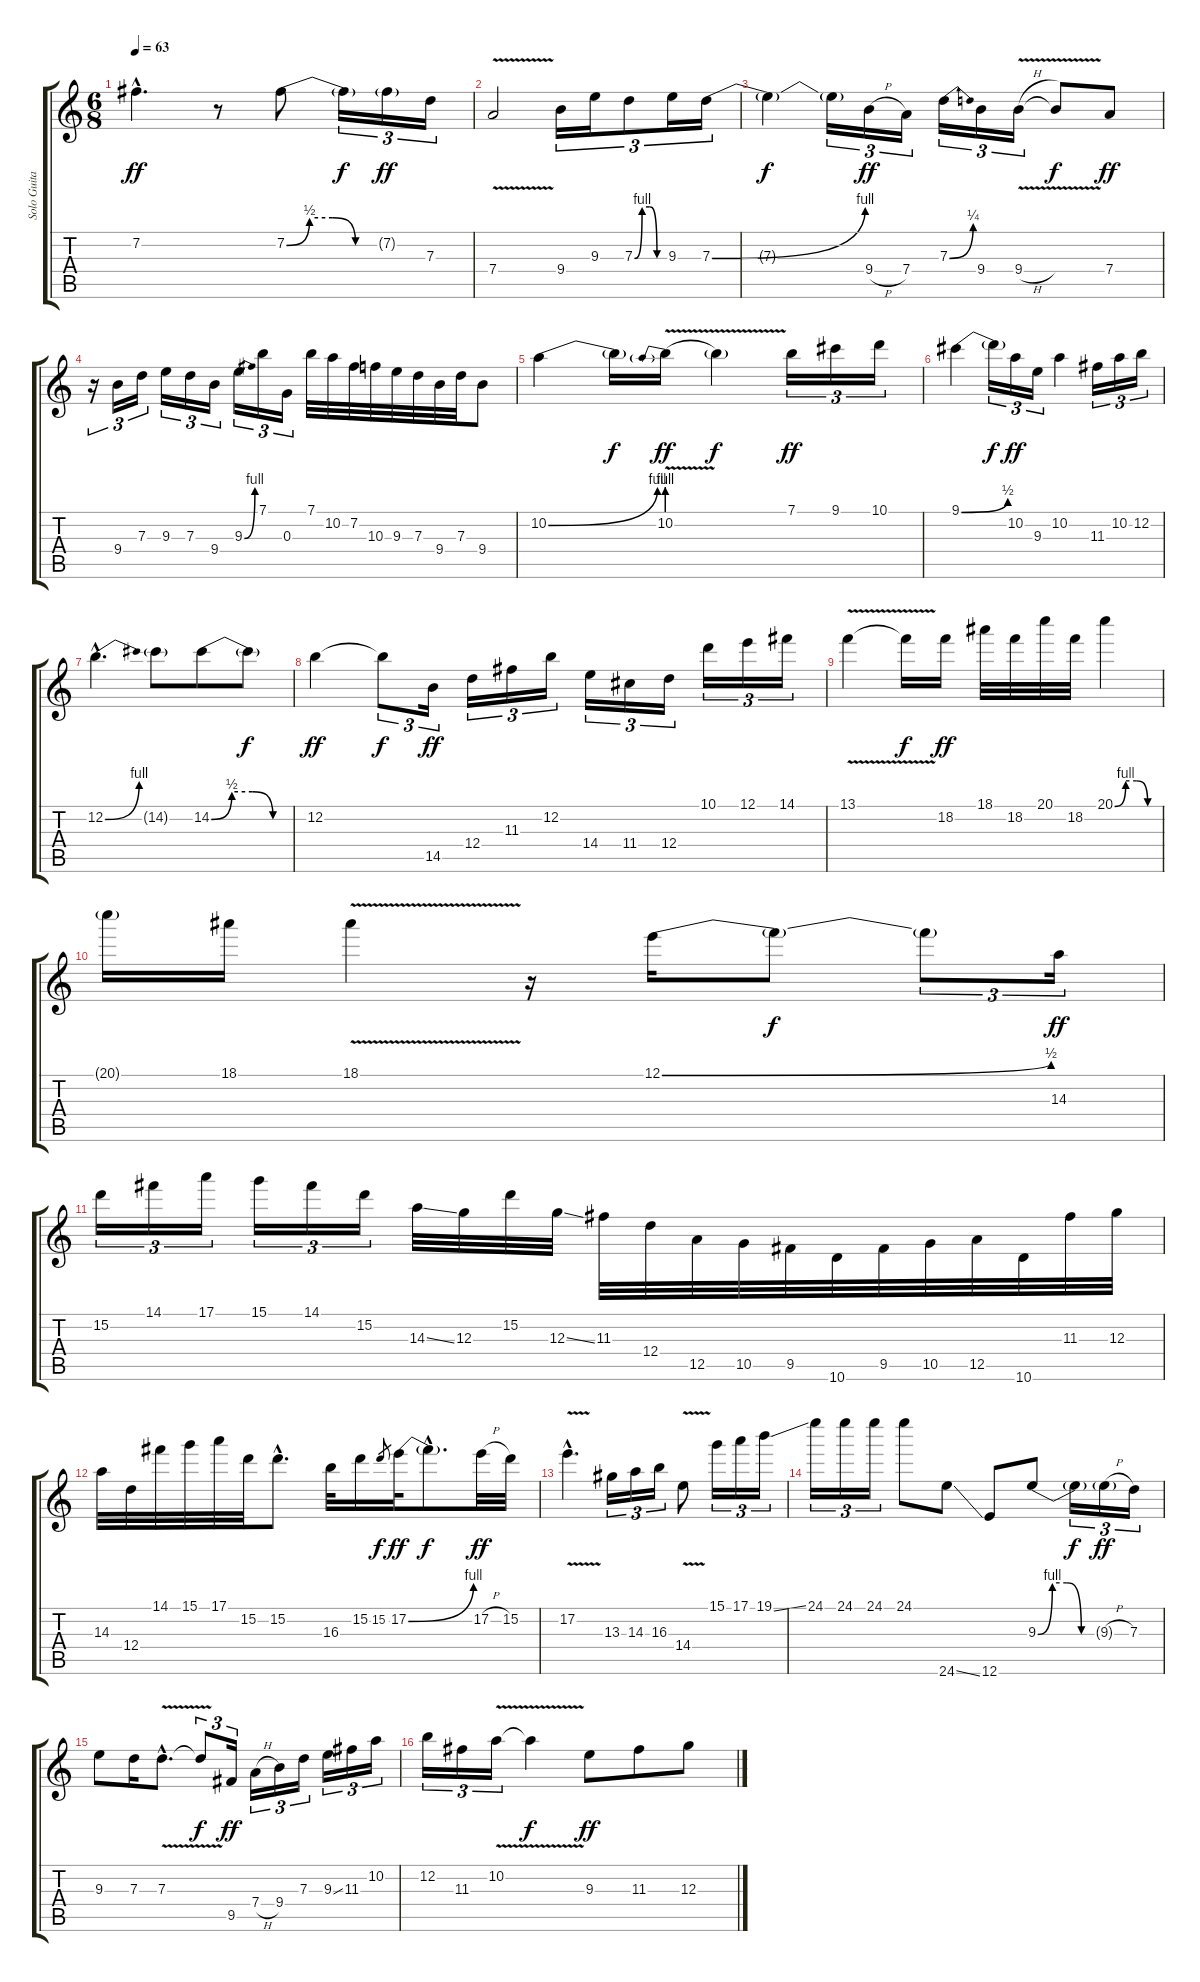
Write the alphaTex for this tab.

\track ("Solo Guitar" "Solo Guita") {instrument distortionguitar}
\staff {score tabs}
\tuning (E4 B3 G3 D3 A2 E2) {hide}
\ts (6 8)
\tempo 63
\clef g2
\ks c
7.2{hac}.4{d dy ff} r.8 7.2{be (custom 0 0 15 2 30 2 45 0 60 0)}.8 7.2{t}.16{tu (3 2) dy f} 7.2{g}.16{tu (3 2) dy ff} 7.3.16{tu (3 2)} |
7.4{v}.2 9.4.16{tu (3 2)} 9.3.16{tu (3 2)} 7.3{be (custom 0 0 15 4 30 4 45 0 60 0)}.8{tu (3 2)} 9.3.16{tu (3 2)} 7.3{be (bend 0 0 60 4)}.16{tu (3 2)} |
7.3{t}.4{dy f} 7.3{t}.16{tu (3 2)} 9.4{h}.16{tu (3 2) dy ff} 7.4.16{tu (3 2)} 7.3{be (bend 0 0 60 1)}.16{tu (3 2)} 9.4.16{tu (3 2)} 9.4{v h}.16{tu (3 2)} 9.4{t}.8{dy f} 7.4.8{dy ff} |
r.16{tu (3 2)} 9.4.16{tu (3 2)} 7.3.16{tu (3 2)} 9.3.16{tu (3 2)} 7.3.16{tu (3 2)} 9.4.16{tu (3 2)} 9.3{be (bend 0 0 60 4)}.16{tu (3 2)} 7.1.16{tu (3 2)} 0.3.16{tu (3 2)} 7.1.32 10.2.32 7.2.32 10.3.32 9.3.32 7.3.32 9.4.32 7.3.32 9.4.8 |
10.2{be (bend 0 0 60 4)}.4 10.2{t}.16{dy f} 10.2{be (prebend 0 4 60 4) v}.16{dy ff} 10.2{t}.4{dy f} 7.1.16{tu (3 2) dy ff} 9.1.16{tu (3 2)} 10.1.16{tu (3 2)} |
9.1{be (bend 0 0 60 2)}.4 9.1{t}.16{tu (3 2) dy f} 10.2.16{tu (3 2) dy ff} 9.3.16{tu (3 2)} 10.2.4 11.3.16{tu (3 2)} 10.2.16{tu (3 2)} 12.2.16{tu (3 2)} |
12.2{be (bend 0 0 60 4) hac}.4{d} 14.2{g}.8 14.2{be (custom 0 0 15 2 30 2 45 0 60 0)}.8 14.2{t}.8{dy f} |
12.2.4{dy ff} 12.2{t}.8{tu (3 2) dy f} 14.5.16{tu (3 2) dy ff} 12.4.16{tu (3 2)} 11.3.16{tu (3 2)} 12.2.16{tu (3 2)} 14.4.16{tu (3 2)} 11.4.16{tu (3 2)} 12.4.16{tu (3 2)} 10.1.16{tu (3 2)} 12.1.16{tu (3 2)} 14.1.16{tu (3 2)} |
13.1{v}.4 13.1{t}.16{dy f} 18.2.16{dy ff} 18.1.32 18.2.32 20.1.32 18.2.32 20.1{be (custom 0 0 15 4 30 4 45 0 60 0)}.4 |
20.1{g}.16 18.1.16 18.1{v}.4 r.16 12.1{be (bend 0 0 60 2)}.16 12.1{t}.8{dy f} 12.1{t}.8{tu (3 2)} 14.3.16{tu (3 2) dy ff} |
15.2.16{tu (3 2)} 14.1.16{tu (3 2)} 17.1.16{tu (3 2)} 15.1.16{tu (3 2)} 14.1.16{tu (3 2)} 15.2.16{tu (3 2)} 14.3{ss}.32 12.3.32 15.2.32 12.3{ss}.32 11.3.32 12.4.32 12.5.32 10.5.32 9.5.32 10.6.32 9.5.32 10.5.32 12.5.32 10.6.32 11.3.32 12.3.32 |
14.3.32 12.4.32 14.1.32 15.1.32 17.1.32 15.2.32 15.2{hac}.8{d} 16.3.32 15.2.16 15.2.8{gr dy f} 17.2{be (bend 0 0 60 4)}.32{dy ff} 17.2{hac t}.8{d dy f} 17.2{h}.32{dy ff} 15.2.32 |
17.2{v hac}.4{d} 13.3.16{tu (3 2)} 14.3.16{tu (3 2)} 16.3.16{tu (3 2)} 14.4{v}.8 15.1.16{tu (3 2)} 17.1.16{tu (3 2)} 19.1{ss}.16{tu (3 2)} |
24.1.16{tu (3 2)} 24.1.16{tu (3 2)} 24.1.16{tu (3 2)} 24.1.8 24.6{ss}.8 12.6.8 9.3{be (custom 0 0 15 4 30 4 45 0 60 0)}.8 9.3{t}.16{tu (3 2) dy f} 9.3{h g}.16{tu (3 2) dy ff} 7.3.16{tu (3 2)} |
9.3.8 7.3.16 7.3{v hac}.8{d} 7.3{t}.8{tu (3 2) dy f} 9.5.16{tu (3 2) dy ff} 7.4{h}.16{tu (3 2)} 9.4.16{tu (3 2)} 7.3.16{tu (3 2)} 9.3{ss}.16{tu (3 2)} 11.3.16{tu (3 2)} 10.2.16{tu (3 2)} |
12.2.16{tu (3 2)} 11.3.16{tu (3 2)} 10.2{v}.16{tu (3 2)} 10.2{t}.4{dy f} 9.3.8{dy ff} 11.3.8 12.3.8
